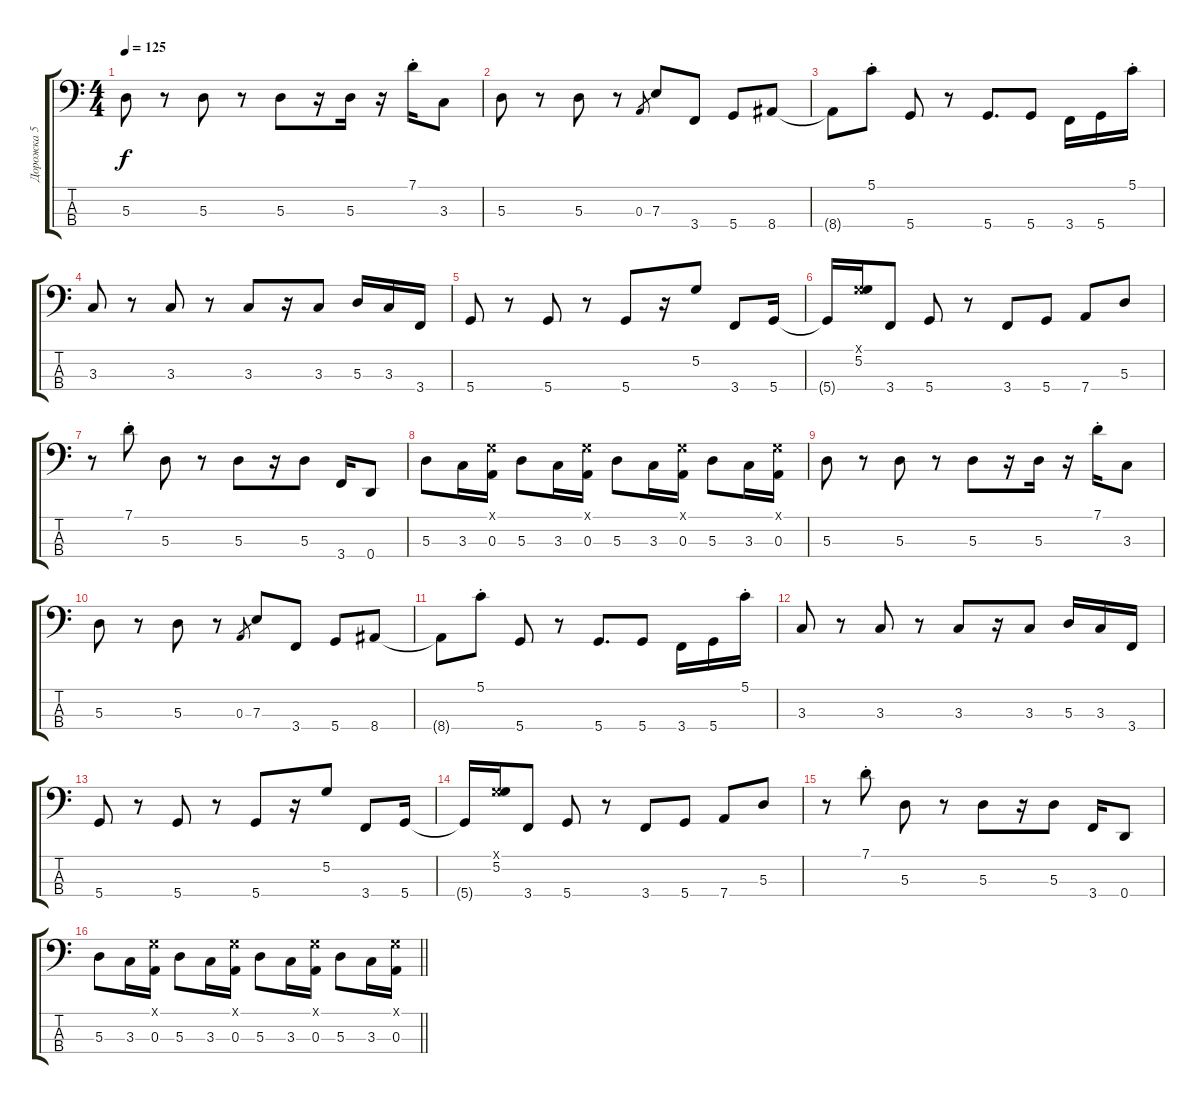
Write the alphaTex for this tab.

\track ("Дорожка 5" "Дорожка 5") {instrument electricbasspick}
\staff {score tabs}
\tuning (G2 D2 A1 D1) {hide}
\ts (4 4)
\tempo 125
\clef f4
\ks c
5.3.8{dy f} r.8 5.3.8 r.8 5.3.8 r.16 5.3.16 r.16 7.1{st}.16 3.3.8 |
5.3.8 r.8 5.3.8 r.8 0.3.8{gr} 7.3.8 3.4.8 5.4.8 8.4.8 |
8.4{t}.8 5.1{st}.8 5.4.8 r.8 5.4.8{d} 5.4.8 3.4.16 5.4.16 5.1{st}.16 |
3.3.8 r.8 3.3.8 r.8 3.3.8 r.16 3.3.8 5.3.16 3.3.16 3.4.16 |
5.4.8 r.8 5.4.8 r.8 5.4.8 r.16 5.2.8 3.4.8 5.4.16 |
5.4{t}.16 (0.1{x} 5.2).16 3.4.8 5.4.8 r.8 3.4.8 5.4.8 7.4.8 5.3.8 |
r.8 7.1{st}.8 5.3.8 r.8 5.3.8 r.16 5.3.8 3.4.16 0.4.8 |
5.3.8 3.3.16 (0.1{x} 0.3).16 5.3.8 3.3.16 (0.1{x} 0.3).16 5.3.8 3.3.16 (0.1{x} 0.3).16 5.3.8 3.3.16 (0.1{x} 0.3).16 |
5.3.8 r.8 5.3.8 r.8 5.3.8 r.16 5.3.16 r.16 7.1{st}.16 3.3.8 |
5.3.8 r.8 5.3.8 r.8 0.3.8{gr} 7.3.8 3.4.8 5.4.8 8.4.8 |
8.4{t}.8 5.1{st}.8 5.4.8 r.8 5.4.8{d} 5.4.8 3.4.16 5.4.16 5.1{st}.16 |
3.3.8 r.8 3.3.8 r.8 3.3.8 r.16 3.3.8 5.3.16 3.3.16 3.4.16 |
5.4.8 r.8 5.4.8 r.8 5.4.8 r.16 5.2.8 3.4.8 5.4.16 |
5.4{t}.16 (0.1{x} 5.2).16 3.4.8 5.4.8 r.8 3.4.8 5.4.8 7.4.8 5.3.8 |
r.8 7.1{st}.8 5.3.8 r.8 5.3.8 r.16 5.3.8 3.4.16 0.4.8 |
\barLineRight lightlight
5.3.8 3.3.16 (0.1{x} 0.3).16 5.3.8 3.3.16 (0.1{x} 0.3).16 5.3.8 3.3.16 (0.1{x} 0.3).16 5.3.8 3.3.16 (0.1{x} 0.3).16
